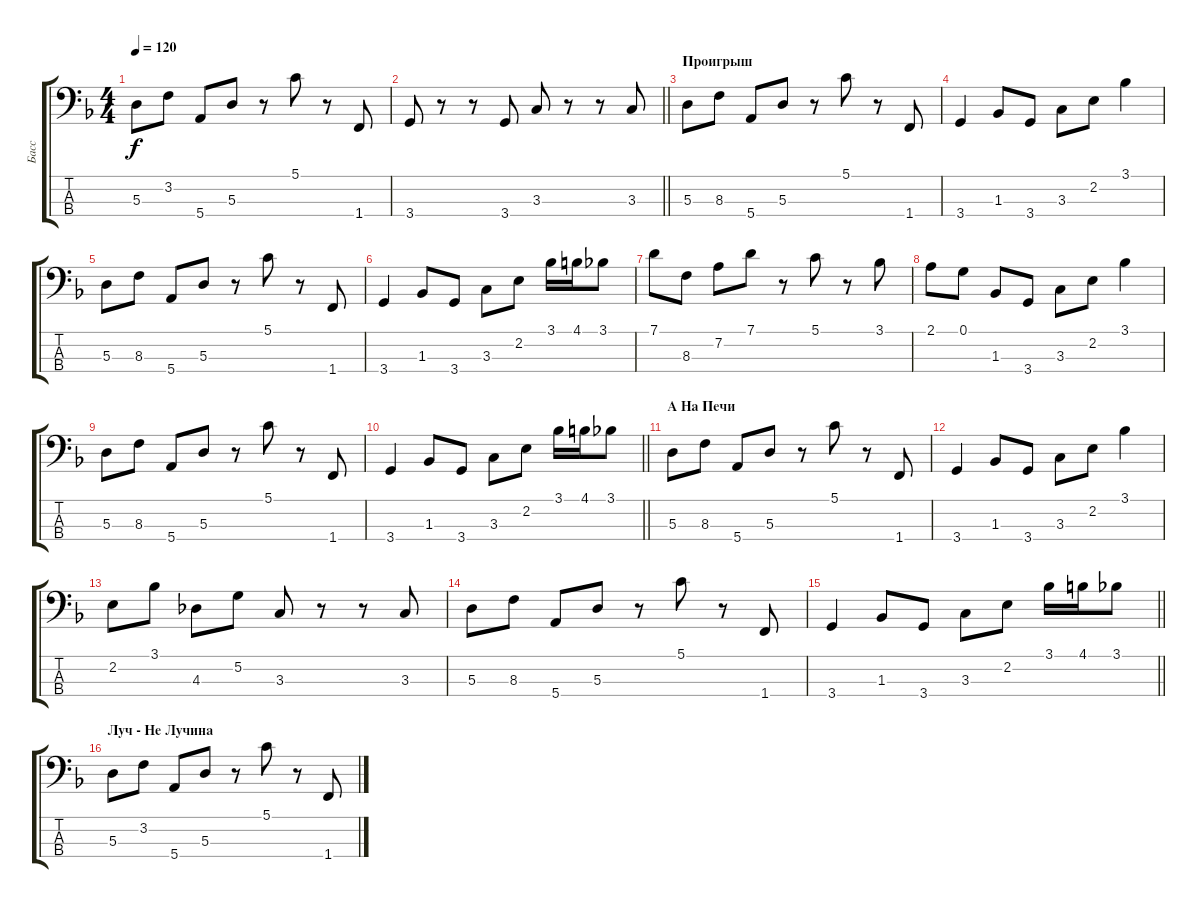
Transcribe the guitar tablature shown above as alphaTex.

\track ("Басс" "Басс") {instrument electricbassfinger}
\staff {score tabs}
\tuning (G2 D2 A1 E1) {hide}
\ts (4 4)
\tempo 120
\clef f4
\ks dminor
5.3.8{dy f} 3.2.8 5.4.8 5.3.8 r.8 5.1.8 r.8 1.4.8 |
\barLineRight lightlight
3.4.8 r.8 r.8 3.4.8 3.3.8 r.8 r.8 3.3.8 |
\section ("" "Проигрыш")
5.3.8 8.3.8 5.4.8 5.3.8 r.8 5.1.8 r.8 1.4.8 |
3.4.4 1.3.8 3.4.8 3.3.8 2.2.8 3.1.4 |
5.3.8 8.3.8 5.4.8 5.3.8 r.8 5.1.8 r.8 1.4.8 |
3.4.4 1.3.8 3.4.8 3.3.8 2.2.8 3.1.16 4.1.16 3.1.8 |
7.1.8 8.3.8 7.2.8 7.1.8 r.8 5.1.8 r.8 3.1.8 |
2.1.8 0.1.8 1.3.8 3.4.8 3.3.8 2.2.8 3.1.4 |
5.3.8 8.3.8 5.4.8 5.3.8 r.8 5.1.8 r.8 1.4.8 |
\barLineRight lightlight
3.4.4 1.3.8 3.4.8 3.3.8 2.2.8 3.1.16 4.1.16 3.1.8 |
\section ("" "А На Печи")
5.3.8 8.3.8 5.4.8 5.3.8 r.8 5.1.8 r.8 1.4.8 |
3.4.4 1.3.8 3.4.8 3.3.8 2.2.8 3.1.4 |
2.2.8 3.1.8 4.3.8 5.2.8 3.3.8 r.8 r.8 3.3.8 |
5.3.8 8.3.8 5.4.8 5.3.8 r.8 5.1.8 r.8 1.4.8 |
\barLineRight lightlight
3.4.4 1.3.8 3.4.8 3.3.8 2.2.8 3.1.16 4.1.16 3.1.8 |
\section ("" "Луч - Не Лучина")
5.3.8 3.2.8 5.4.8 5.3.8 r.8 5.1.8 r.8 1.4.8
